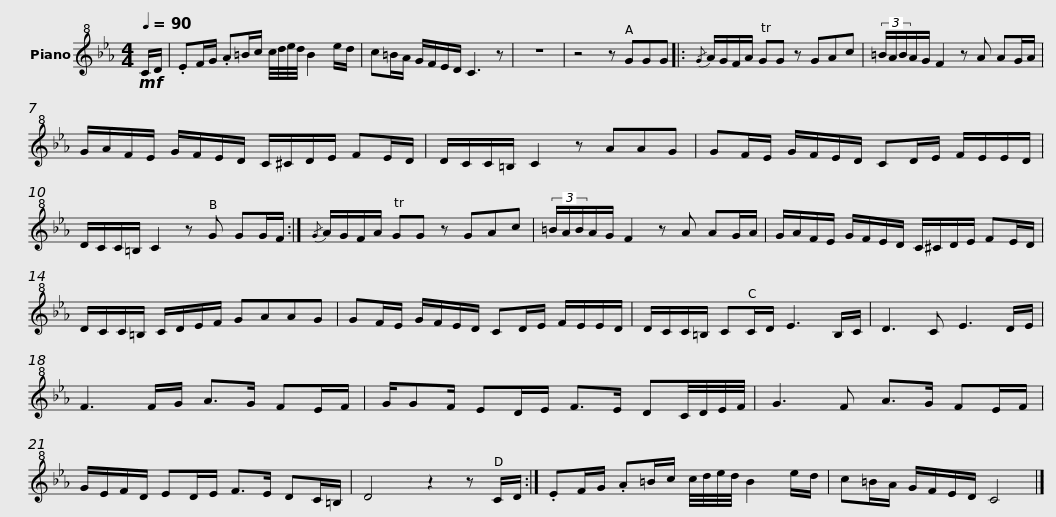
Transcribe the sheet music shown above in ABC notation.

X:1
L:1/8
Q:1/4=90
M:4/4
I:linebreak $
K:Eb
V:1 treble+8
V:1
!mf! C/D/ | .EF/G/ .A=B/c/ c/4d/4e/4d/4 B2 e/d/ | c=B/A/ G/F/E/D/ C3 z | z8 | z4 z GGG |: %5
{/G} A/G/F/A/ TGG z GAc |$ (3=B/A/B/A/G/ F2 z A AG/A/ | G/A/F/E/ G/F/E/D/ C/^C/D/E/ FE/D/ | D/C/C/=B,/ C2 z AAG |$ GF/E/ G/F/E/D/ CD/E/ F/E/E/D/ | %10
 D/C/C/=B,/ C2 z G GG/F/ :|{/G} A/G/F/A/ TGG z GAc |$ (3=B/A/B/A/G/ F2 z A AG/A/ | G/A/F/E/ G/F/E/D/ C/^C/D/E/ FE/D/ | D/C/C/=B,/ C/D/E/F/ GAAG |$ %15
 GF/E/ G/F/E/D/ CD/E/ F/E/E/D/ | D/C/C/=B,/ CC/D/ E3 B,/C/ | D3 C E3 D/E/ | F3 F/G/ A>G FE/F/ |$ G/GF/ ED/E/ F>E DC/4D/4E/4F/4 | %20
 G3 F A>G FE/F/ | G/E/F/D/ ED/E/ F>E DC/=B,/ | D4 z2 z C/D/ :|$ .EF/G/ .A=B/c/ c/4d/4e/4d/4 B2 e/d/ | c=B/A/ G/F/E/D/ C4 |] %25
